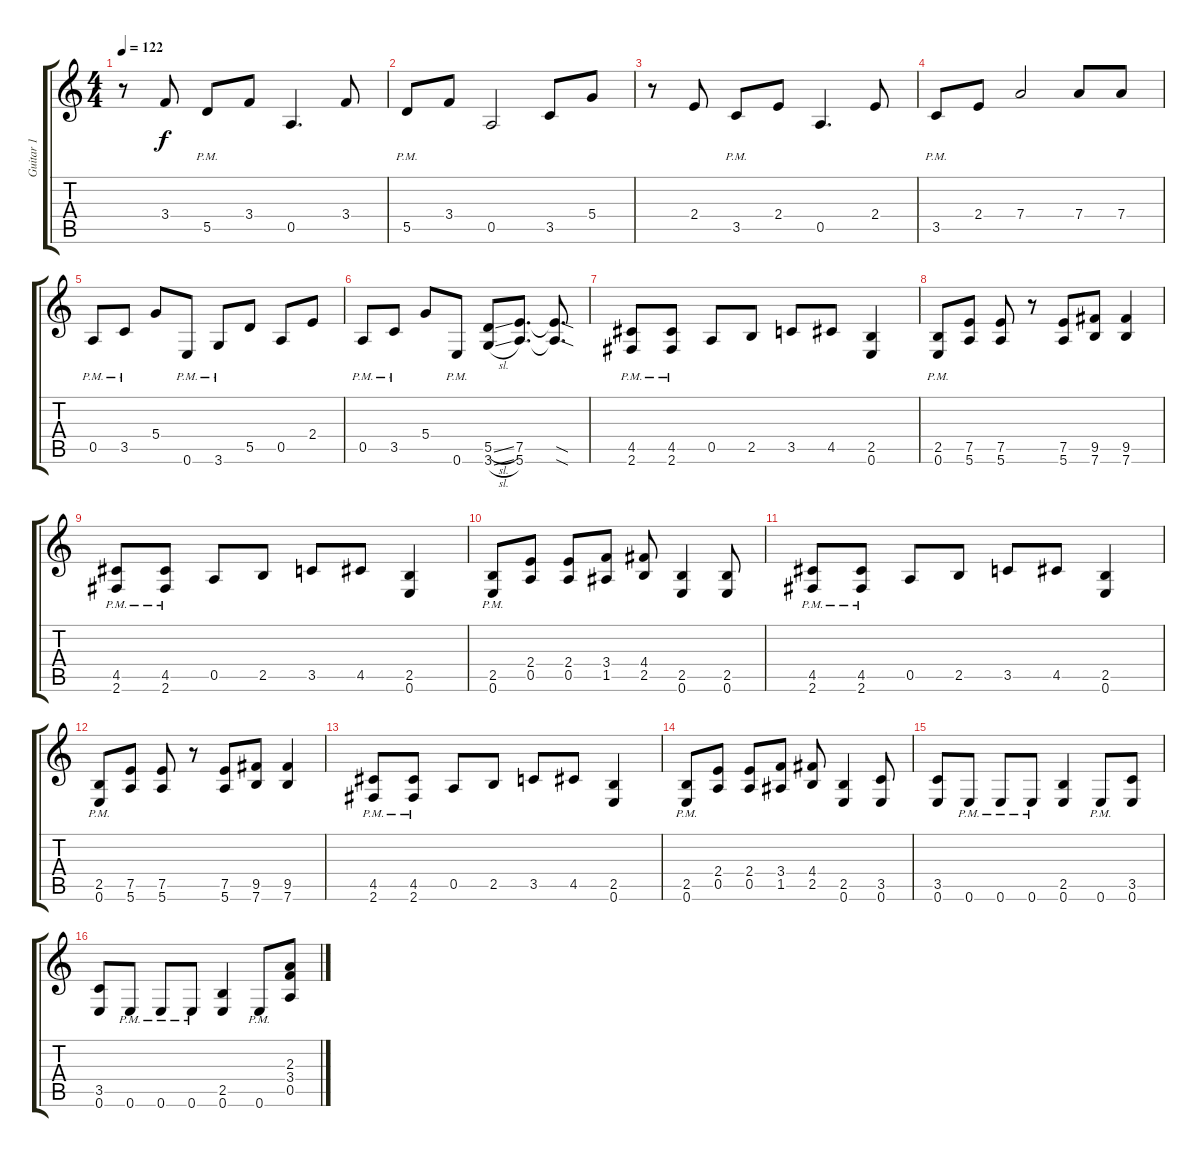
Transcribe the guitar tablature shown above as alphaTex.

\track ("Guitar 1" "Guitar 1") {instrument distortionguitar}
\staff {score tabs}
\tuning (E4 B3 G3 D3 A2 E2) {hide}
\ts (4 4)
\tempo 122
\clef g2
\ks c
r.8{dy f} 3.4.8 5.5{pm}.8 3.4.8 0.5.4{d} 3.4.8 |
5.5{pm}.8 3.4.8 0.5.2 3.5.8 5.4.8 |
r.8 2.4.8 3.5{pm}.8 2.4.8 0.5.4{d} 2.4.8 |
3.5{pm}.8 2.4.8 7.4.2 7.4.8 7.4.8 |
0.5{pm}.8 3.5{pm}.8 5.4.8 0.6{pm}.8 3.6{pm}.8 5.5.8 0.5.8 2.4.8 |
0.5{pm}.8 3.5{pm}.8 5.4.8 0.6{pm}.8 (5.5{sl} 3.6{sl}).8 (7.5 5.6).8{d} (7.5{sod t} 5.6{sod t}).8{d} |
(4.5{pm} 2.6{pm}).8 (4.5{pm} 2.6{pm}).8 0.5.8 2.5.8 3.5.8 4.5.8 (2.5 0.6).4 |
(2.5{pm} 0.6{pm}).8 (7.5 5.6).8 (7.5 5.6).8 r.8 (7.5 5.6).8 (9.5 7.6).8 (9.5 7.6).4 |
(4.5{pm} 2.6{pm}).8 (4.5{pm} 2.6{pm}).8 0.5.8 2.5.8 3.5.8 4.5.8 (2.5 0.6).4 |
(2.5{pm} 0.6{pm}).8 (2.4 0.5).8 (2.4 0.5).8 (3.4 1.5).8 (4.4 2.5).8 (2.5 0.6).4 (2.5 0.6).8 |
(4.5{pm} 2.6{pm}).8 (4.5{pm} 2.6{pm}).8 0.5.8 2.5.8 3.5.8 4.5.8 (2.5 0.6).4 |
(2.5{pm} 0.6{pm}).8 (7.5 5.6).8 (7.5 5.6).8 r.8 (7.5 5.6).8 (9.5 7.6).8 (9.5 7.6).4 |
(4.5{pm} 2.6{pm}).8 (4.5{pm} 2.6{pm}).8 0.5.8 2.5.8 3.5.8 4.5.8 (2.5 0.6).4 |
(2.5{pm} 0.6{pm}).8 (2.4 0.5).8 (2.4 0.5).8 (3.4 1.5).8 (4.4 2.5).8 (2.5 0.6).4 (3.5 0.6).8 |
(3.5 0.6).8 0.6{pm}.8 0.6{pm}.8 0.6{pm}.8 (2.5 0.6).4 0.6{pm}.8 (3.5 0.6).8 |
(3.5 0.6).8 0.6{pm}.8 0.6{pm}.8 0.6{pm}.8 (2.5 0.6).4 0.6{pm}.8 (2.3 3.4 0.5).8
